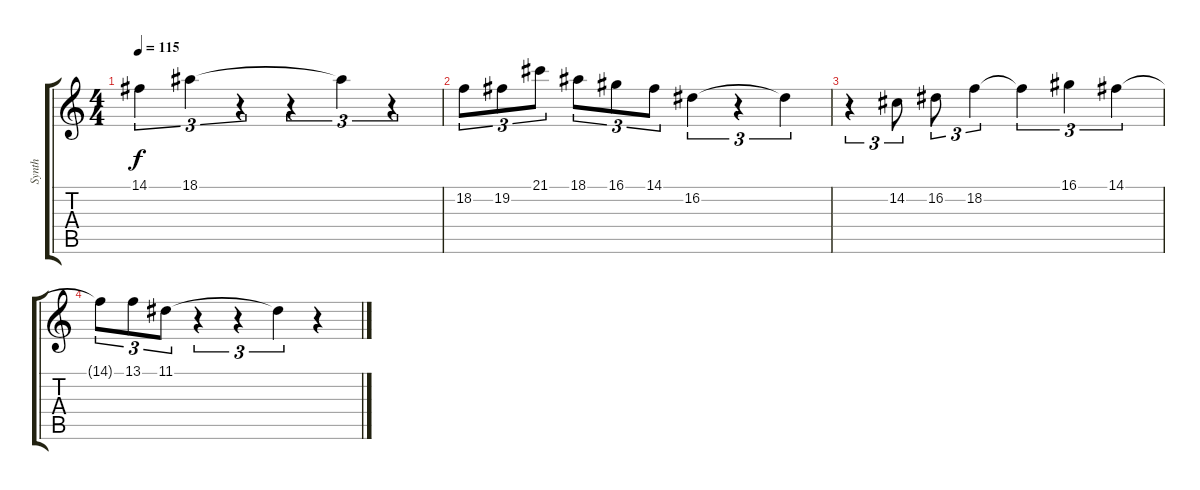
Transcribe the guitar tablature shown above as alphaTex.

\track ("Synth" "Synth") {instrument stringensemble2}
\staff {score tabs}
\tuning (E4 B3 G3 D3 A2 E2) {hide}
\ts (4 4)
\tempo 115
\clef g2
\ks c
14.1.4{tu (3 2) dy f} 18.1.4{tu (3 2)} r.4{tu (3 2)} r.4{tu (3 2)} 18.1{t}.4{tu (3 2)} r.4{tu (3 2)} |
18.2.8{tu (3 2)} 19.2.8{tu (3 2)} 21.1.8{tu (3 2)} 18.1.8{tu (3 2)} 16.1.8{tu (3 2)} 14.1.8{tu (3 2)} 16.2.4{tu (3 2)} r.4{tu (3 2)} 16.2{t}.4{tu (3 2)} |
r.4{tu (3 2)} 14.2.8{tu (3 2)} 16.2.8{tu (3 2)} 18.2.4{tu (3 2)} 18.2{t}.4{tu (3 2)} 16.1.4{tu (3 2)} 14.1.4{tu (3 2)} |
14.1{t}.8{tu (3 2)} 13.1.8{tu (3 2)} 11.1.8{tu (3 2)} r.4{tu (3 2)} r.4{tu (3 2)} 11.1{t}.4{tu (3 2)} r.4
